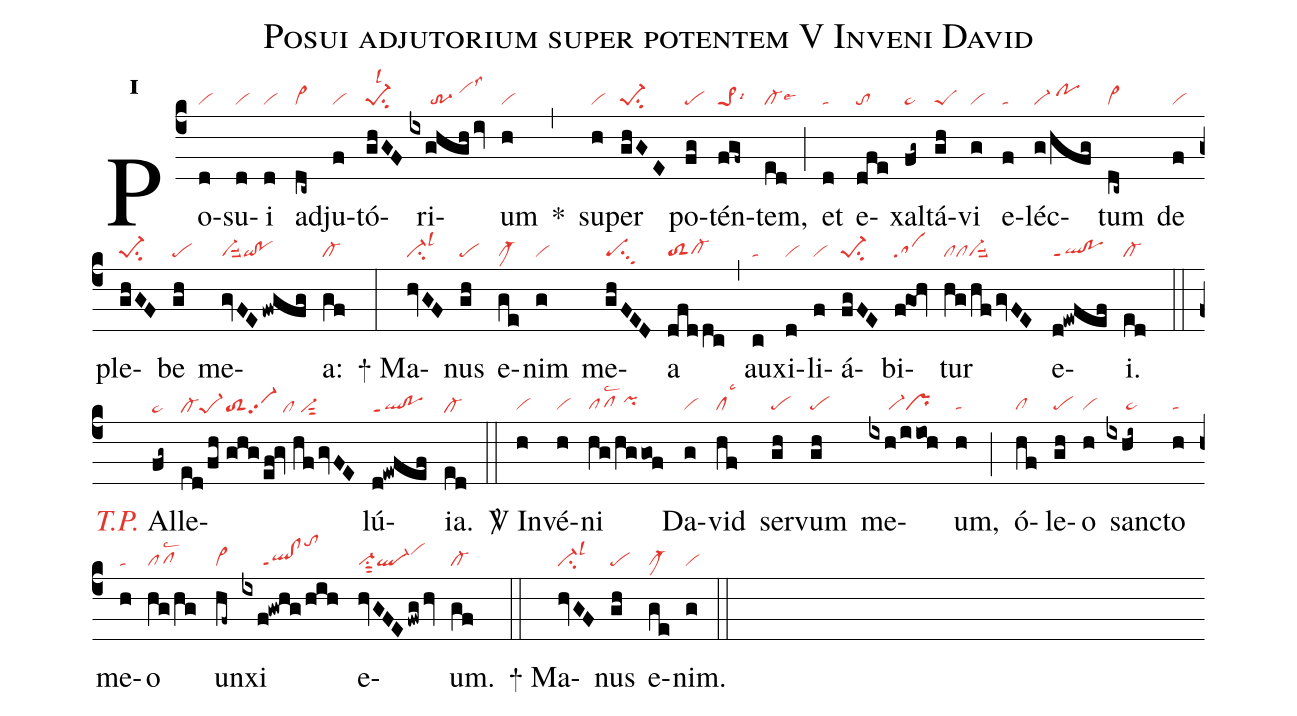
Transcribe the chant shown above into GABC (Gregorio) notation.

name:Posui adjutorium super potentem V Inveni David;
office-part:re;
mode:1;
nabc-lines:1;
%%
initial-style: 1;
name: Posui adjutorium super potentem;
mode: 1;
office-part: Responsorium
annotation: Resp.;
annotation: i;
nabc-lines:1;
%%
(c4) Po(d|vi)su(d|vi)i(d|vi) ad(dc~|vi>)ju(f|vi)tó(ghGF|pe-1su2lsl2)ri(ixghgh/iv|/////tr-3/vihjlss3)um(h|vi) <sp>*</sp>(,) su(h|vi)per(ghGE|pe-1su2) po(fg|pe)tén(fgf~|pe>1lsi6)tem,(ed|cl-lse6) (;) et(d|ta) e(dfe|to)xal(fg~|pe~)tá(gh|peS)vi(g|vi) e(f|ta)léc(g/hfg|vi-/pohi)tum(dc~|vi>) de(f|vi) ple(ghGF|pe-1su2)be(gh|pe) me(gvFEfwgfg|vi-suu2qi!po)a:(gf|cl-) (:)
<sp>+</sp> Ma(hvGF|ci-lsl3)nus(gh|pe) e(ge|clM-)nim(g|vi) me(ghFED|pesu3)a(dfddc|toS2cl-hg) (,) au(c|ta)xi(d|vi)li(f|vi)á(fgFE|pe-1su2)bi(f@goh|sa)tur(hg/hfgvFE|clclvi-suu2) e(d!ewfef|ql!poppt1)i.(ed|cl-) (::) <c><i>T.P.</i></c> Al(fg~|pe~he)le(ed/fh//ghg/ef@gv//hf/gvFE|cl-hepe-1hetoS2hevi-hepp2/clhe/vi-hesut2)lú(d!ewfef|qlhe!poheppt1){ia}.(ed|cl-he) (::)

<sp>V/</sp> In(h|vi)vé(h|vi)ni(hg/hggof|pflsc2pihh) Da(g|vi)vid(hf|cllsc3) ser(gh|pe)vum(gh|pe) me(ixh/iioh|/////vi-pr)um,(h|ta) (;) ó(hf|cl)le(gh|pe)o(h|vi) san(ixhi~|/////pe~)cto(h|ta) me(h|ta)o(hg/hg|pflsc2) un(hf~|vi>)xi(ixf!gwhg/hih|/////ql!clppt1tohm) e(hvGFEfwg/hv|vi-su1sut2ql-vihj)um.(gf|cl-) (::)
<sp>+</sp> Ma(hvGF|ci-lsl3)nus(gh|pe) e(ge|clM-)nim.(g|vi) (::)
